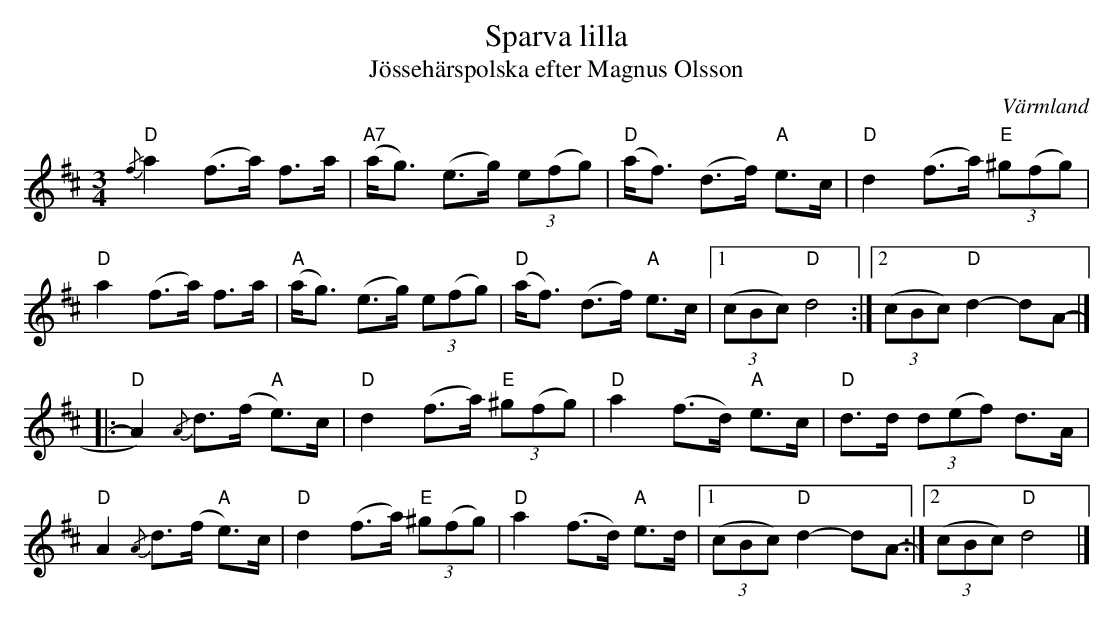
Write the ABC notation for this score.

X:1
T:Sparva lilla
T:Jössehärspolska efter Magnus Olsson
O:Värmland
M:3/4
L:1/8
K:D
"D"{/f}a2 (f>a) f>a|"A7"(a<g) (e>g) (3e(fg)|"D"(a<f) (d>f) "A"e>c|"D"d2 (f>a) "E"(3^g(fg)|
"D"a2 (f>a) f>a|"A"(a<g) (e>g) (3e(fg)|"D"(a<f) (d>f) "A"e>c|1(3(cBc) "D"d4:|2(3(cBc) "D"d2-dA-|]
|:"D"A2) {/A}d>(f "A"e)>c|"D"d2 (f>a) "E"(3^g(fg)|"D"a2 (f>d) "A"e>c|"D"d>d (3d(ef) d>A|
"D"A2 {/A}d>(f "A"e)>c|"D"d2 (f>a) "E"(3^g(fg)|"D"a2 (f>d) "A"e>d|1(3(cBc) "D"d2-dA-:|2(3(cBc) "D"d4|]
